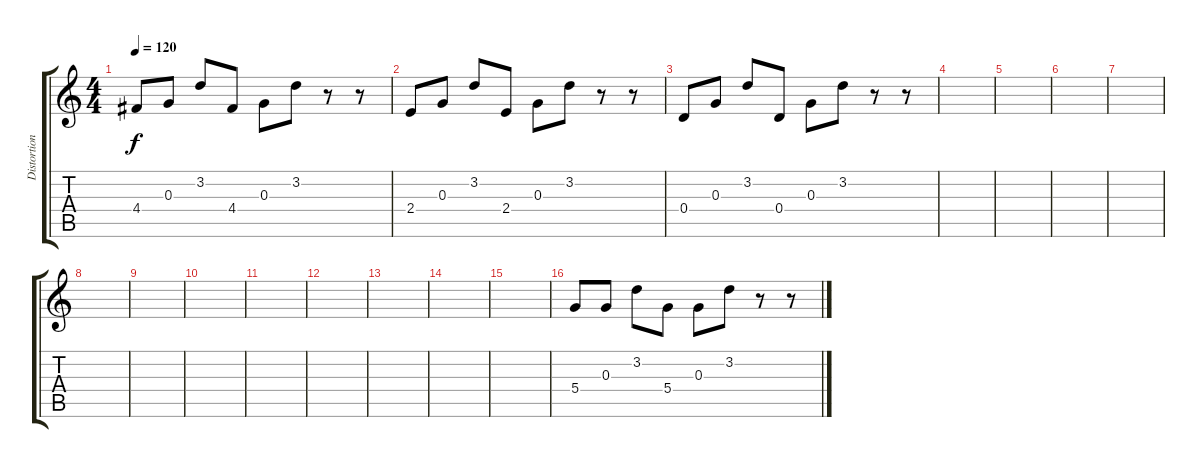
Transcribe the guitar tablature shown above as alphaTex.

\track ("Distortion Guitar" "Distortion") {instrument distortionguitar}
\staff {score tabs}
\tuning (E4 B3 G3 D3 A2 E2) {hide}
\ts (4 4)
\tempo 120
\clef g2
\ks c
4.4.8{dy f} 0.3.8 3.2.8 4.4.8 0.3.8 3.2.8 r.8 r.8 |
2.4.8 0.3.8 3.2.8 2.4.8 0.3.8 3.2.8 r.8 r.8 |
0.4.8 0.3.8 3.2.8 0.4.8 0.3.8 3.2.8 r.8 r.8 |
|
|
|
|
|
|
|
|
|
|
|
|
5.4.8 0.3.8 3.2.8 5.4.8 0.3.8 3.2.8 r.8 r.8
